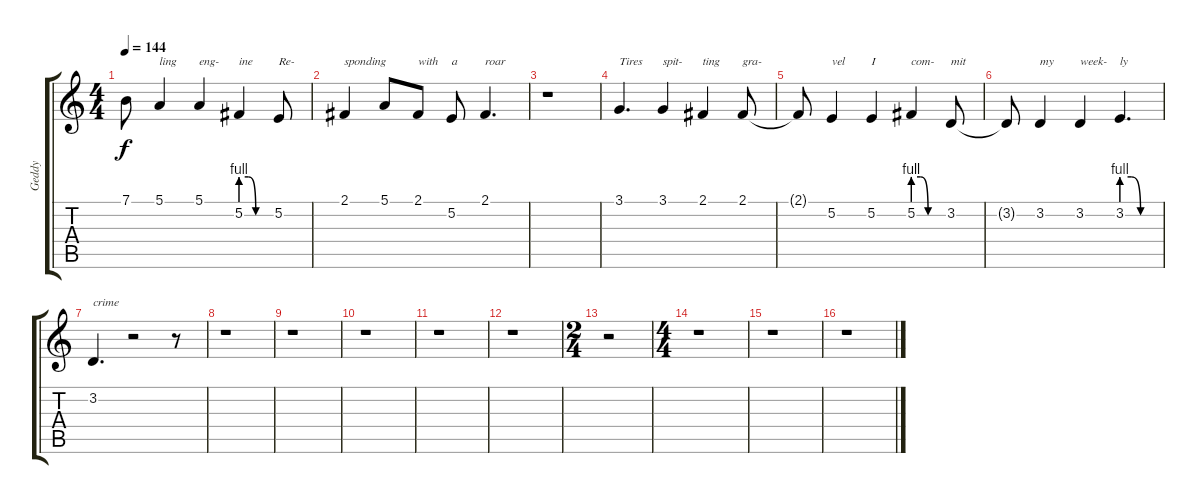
\track ("Geddy" "Geddy") {instrument lead6voice}
\staff {score tabs}
\tuning (E4 B3 G3 D3 A2 E2) {hide}
\ts (4 4)
\tempo 144
\clef g2
\ks c
7.1{t}.8{dy f} 5.1.4{txt "ling"} 5.1.4{txt "eng-"} 5.2{be (custom 0 4 15 4 30 0 60 0)}.4{txt "ine"} 5.2.8{txt "Re-"} |
2.1.4{txt "sponding"} 5.1.8 2.1.8{txt "with"} 5.2.8{txt "a"} 2.1.4{d txt "roar"} |
r.1 |
3.1.4{d txt "Tires"} 3.1.4{txt "spit-"} 2.1.4{txt "ting"} 2.1.8{txt "gra-"} |
2.1{t}.8 5.2.4{txt "vel"} 5.2.4{txt "I"} 5.2{be (custom 0 4 15 4 30 0 60 0)}.4{txt "com-"} 3.2.8{txt "mit"} |
3.2{t}.8 3.2.4{txt "my"} 3.2.4{txt "week-"} 3.2{be (custom 0 4 15 4 30 0 60 0)}.4{d txt "ly"} |
3.2.4{d txt "crime"} r.2 r.8 |
r.1 |
r.1 |
r.1 |
r.1 |
r.1 |
\ts (2 4)
r.2 |
\ts (4 4)
r.1 |
r.1 |
r.1
